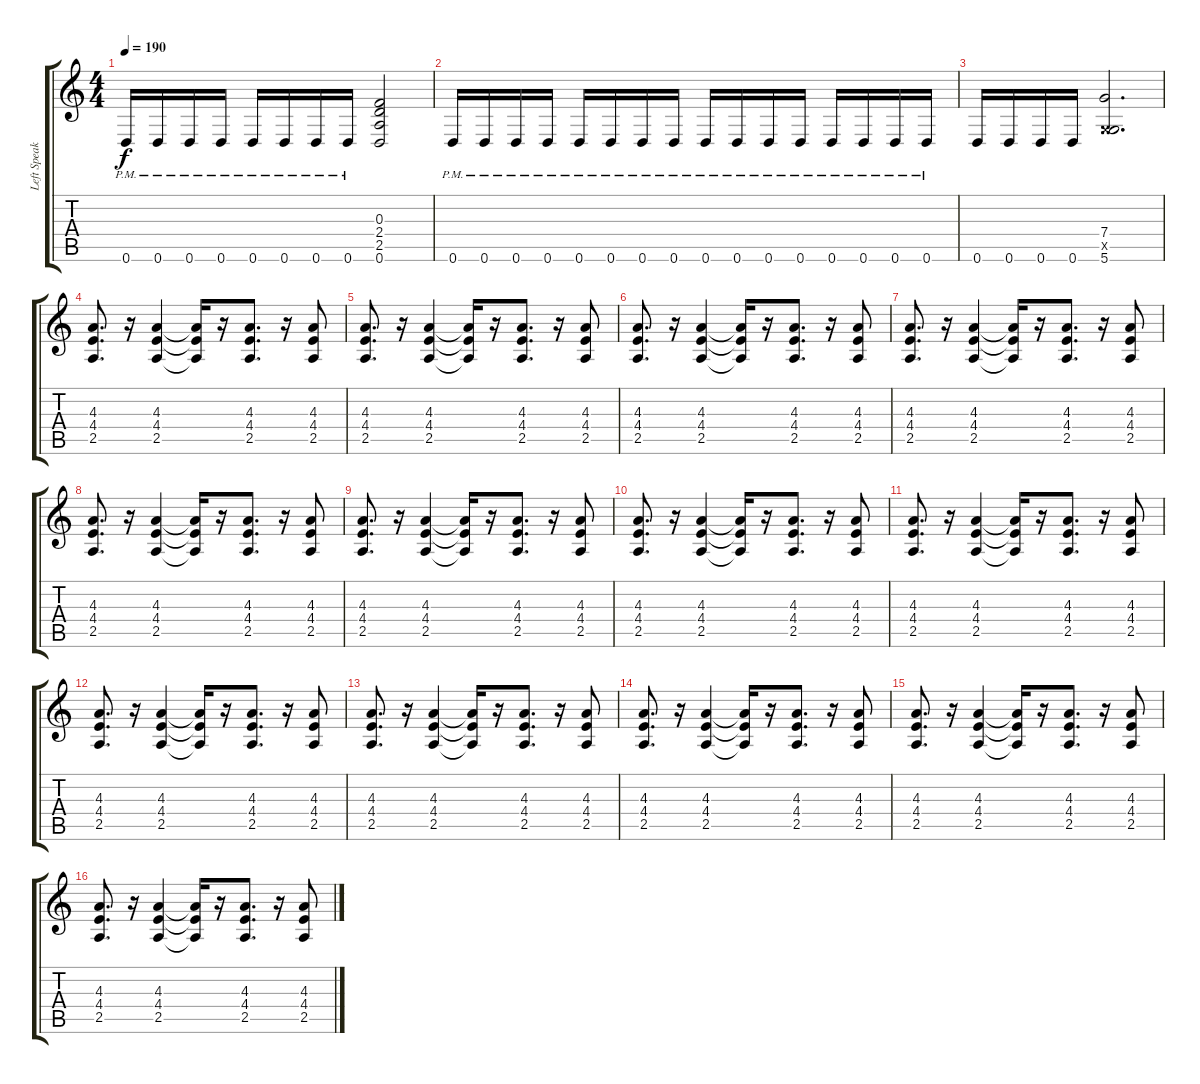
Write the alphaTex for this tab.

\track ("Left Speaker 1" "Left Speak") {instrument distortionguitar}
\staff {score tabs}
\tuning (D4 A3 F3 C3 G2 D2) {hide}
\ts (4 4)
\tempo 190
\clef g2
\ks c
0.6{pm}.16{dy f} 0.6{pm}.16 0.6{pm}.16 0.6{pm}.16 0.6{pm}.16 0.6{pm}.16 0.6{pm}.16 0.6{pm}.16 (0.3 2.4 2.5 0.6).2 |
0.6{pm}.16 0.6{pm}.16 0.6{pm}.16 0.6{pm}.16 0.6{pm}.16 0.6{pm}.16 0.6{pm}.16 0.6{pm}.16 0.6{pm}.16 0.6{pm}.16 0.6{pm}.16 0.6{pm}.16 0.6{pm}.16 0.6{pm}.16 0.6{pm}.16 0.6{pm}.16 |
0.6.16 0.6.16 0.6.16 0.6.16 (7.4 0.5{x} 5.6).2{d} |
(4.3 4.4 2.5).8{d} r.16 (4.3 4.4 2.5).4 (4.3{t} 4.4{t} 2.5{t}).16 r.16 (4.3 4.4 2.5).8{d} r.16 (4.3 4.4 2.5).8 |
(4.3 4.4 2.5).8{d} r.16 (4.3 4.4 2.5).4 (4.3{t} 4.4{t} 2.5{t}).16 r.16 (4.3 4.4 2.5).8{d} r.16 (4.3 4.4 2.5).8 |
(4.3 4.4 2.5).8{d} r.16 (4.3 4.4 2.5).4 (4.3{t} 4.4{t} 2.5{t}).16 r.16 (4.3 4.4 2.5).8{d} r.16 (4.3 4.4 2.5).8 |
(4.3 4.4 2.5).8{d} r.16 (4.3 4.4 2.5).4 (4.3{t} 4.4{t} 2.5{t}).16 r.16 (4.3 4.4 2.5).8{d} r.16 (4.3 4.4 2.5).8 |
(4.3 4.4 2.5).8{d} r.16 (4.3 4.4 2.5).4 (4.3{t} 4.4{t} 2.5{t}).16 r.16 (4.3 4.4 2.5).8{d} r.16 (4.3 4.4 2.5).8 |
(4.3 4.4 2.5).8{d} r.16 (4.3 4.4 2.5).4 (4.3{t} 4.4{t} 2.5{t}).16 r.16 (4.3 4.4 2.5).8{d} r.16 (4.3 4.4 2.5).8 |
(4.3 4.4 2.5).8{d} r.16 (4.3 4.4 2.5).4 (4.3{t} 4.4{t} 2.5{t}).16 r.16 (4.3 4.4 2.5).8{d} r.16 (4.3 4.4 2.5).8 |
(4.3 4.4 2.5).8{d} r.16 (4.3 4.4 2.5).4 (4.3{t} 4.4{t} 2.5{t}).16 r.16 (4.3 4.4 2.5).8{d} r.16 (4.3 4.4 2.5).8 |
(4.3 4.4 2.5).8{d} r.16 (4.3 4.4 2.5).4 (4.3{t} 4.4{t} 2.5{t}).16 r.16 (4.3 4.4 2.5).8{d} r.16 (4.3 4.4 2.5).8 |
(4.3 4.4 2.5).8{d} r.16 (4.3 4.4 2.5).4 (4.3{t} 4.4{t} 2.5{t}).16 r.16 (4.3 4.4 2.5).8{d} r.16 (4.3 4.4 2.5).8 |
(4.3 4.4 2.5).8{d} r.16 (4.3 4.4 2.5).4 (4.3{t} 4.4{t} 2.5{t}).16 r.16 (4.3 4.4 2.5).8{d} r.16 (4.3 4.4 2.5).8 |
(4.3 4.4 2.5).8{d} r.16 (4.3 4.4 2.5).4 (4.3{t} 4.4{t} 2.5{t}).16 r.16 (4.3 4.4 2.5).8{d} r.16 (4.3 4.4 2.5).8 |
(4.3 4.4 2.5).8{d} r.16 (4.3 4.4 2.5).4 (4.3{t} 4.4{t} 2.5{t}).16 r.16 (4.3 4.4 2.5).8{d} r.16 (4.3 4.4 2.5).8
